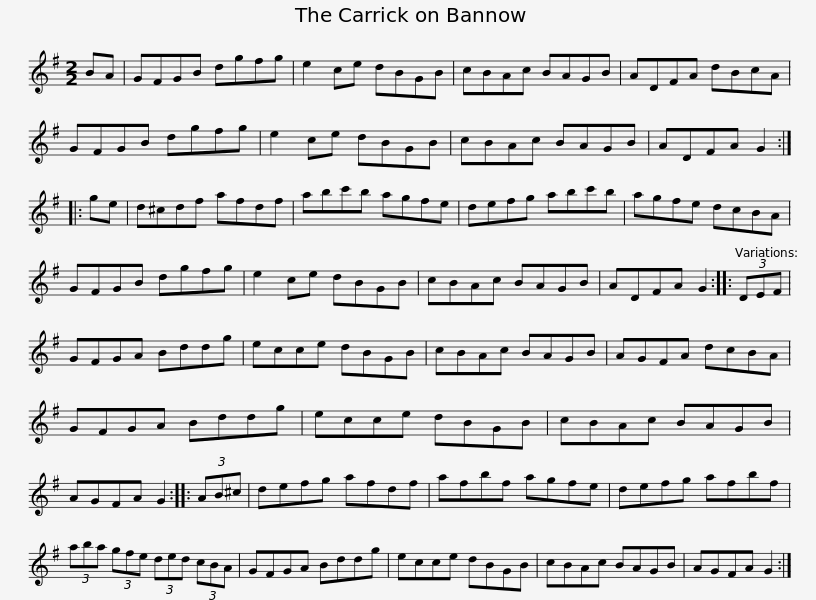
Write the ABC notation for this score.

X:1
L:1/8
M:2/2
I:linebreak $
K:G
V:1 treble
V:1
 BA | GFGB dgfg | e2 ce dBGB | cBAc BAGB | ADFA dBcA | %5
 GFGB dgfg |$ e2 ce dBGB | cBAc BAGB | ADFA G2 :: ge | %10
 d^cdf afdf | abc'b agfe |$ defg abc'b | agfe dcBA | GFGB dgfg | %15
 e2 ce dBGB | cBAc BAGB | ADFA G2 ::$ (3DEF | GFGA Bddg | %20
 ecce dBGB | cBAc BAGB | AGFA dcBA | GFGA Bddg |$ ecce dBGB | %25
 cBAc BAGB | AGFA G2 :: (3AB^c | defg afdf | afbf agfe |$ %30
 defg afbf | (3aba (3gfe (3ded (3cBA | GFGA Bddg | ecce dBGB | cBAc BAGB |$ %35
 AGFA G2 :| %36
